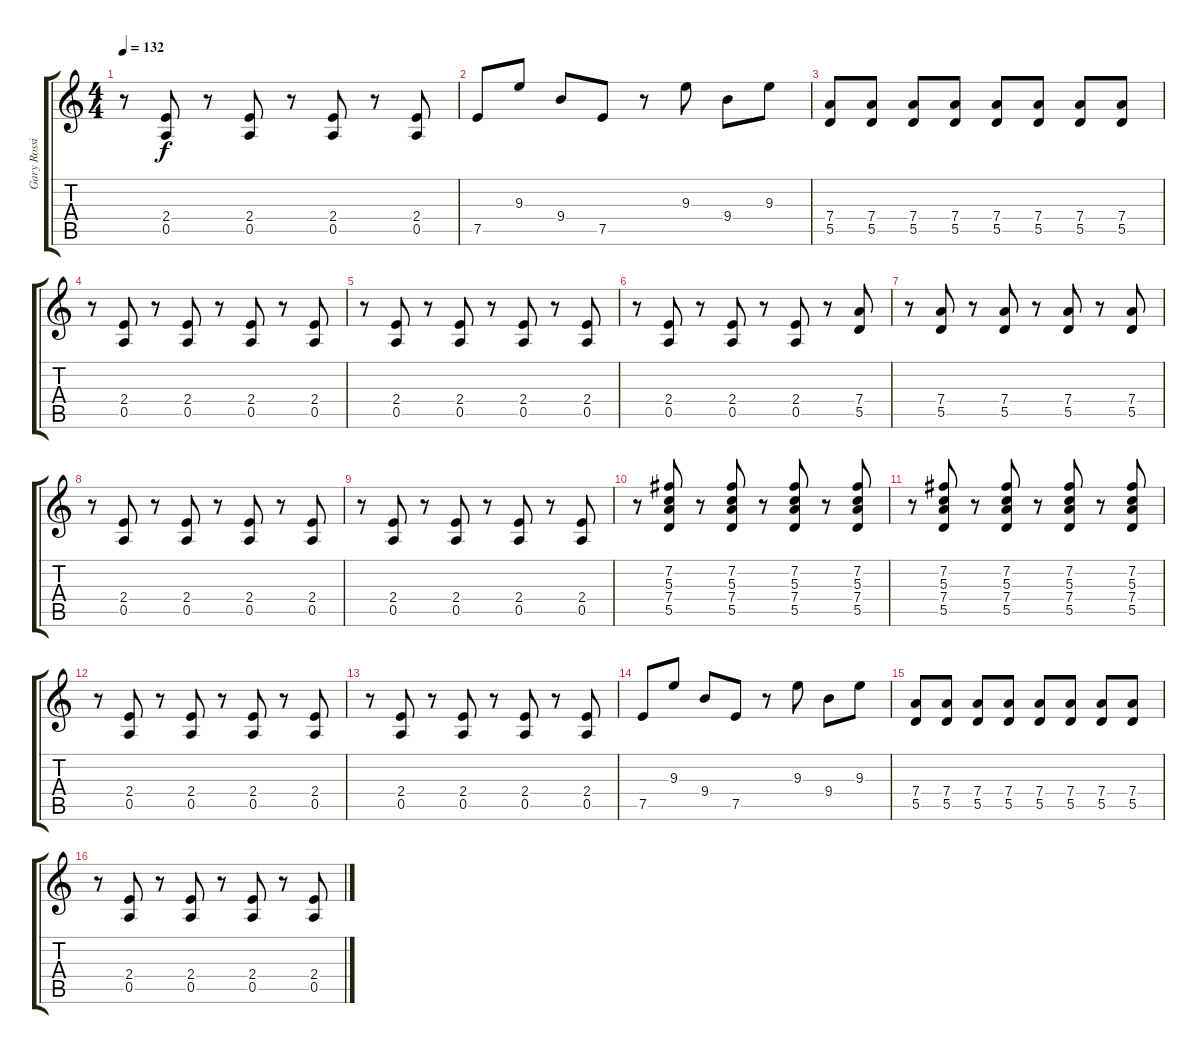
\track ("Gary Rossington" "Gary Rossi") {instrument overdrivenguitar}
\staff {score tabs}
\tuning (E4 B3 G3 D3 A2 E2) {hide}
\ts (4 4)
\tempo 132
\clef g2
\ks c
r.8{dy f} (2.4 0.5).8 r.8 (2.4 0.5).8 r.8 (2.4 0.5).8 r.8 (2.4 0.5).8 |
7.5.8 9.3.8 9.4.8 7.5.8 r.8 9.3.8 9.4.8 9.3.8 |
(7.4 5.5).8 (7.4 5.5).8 (7.4 5.5).8 (7.4 5.5).8 (7.4 5.5).8 (7.4 5.5).8 (7.4 5.5).8 (7.4 5.5).8 |
r.8 (2.4 0.5).8 r.8 (2.4 0.5).8 r.8 (2.4 0.5).8 r.8 (2.4 0.5).8 |
r.8 (2.4 0.5).8 r.8 (2.4 0.5).8 r.8 (2.4 0.5).8 r.8 (2.4 0.5).8 |
r.8 (2.4 0.5).8 r.8 (2.4 0.5).8 r.8 (2.4 0.5).8 r.8 (7.4 5.5).8 |
r.8 (7.4 5.5).8 r.8 (7.4 5.5).8 r.8 (7.4 5.5).8 r.8 (7.4 5.5).8 |
r.8 (2.4 0.5).8 r.8 (2.4 0.5).8 r.8 (2.4 0.5).8 r.8 (2.4 0.5).8 |
r.8 (2.4 0.5).8 r.8 (2.4 0.5).8 r.8 (2.4 0.5).8 r.8 (2.4 0.5).8 |
r.8 (7.2 5.3 7.4 5.5).8 r.8 (7.2 5.3 7.4 5.5).8 r.8 (7.2 5.3 7.4 5.5).8 r.8 (7.2 5.3 7.4 5.5).8 |
r.8 (7.2 5.3 7.4 5.5).8 r.8 (7.2 5.3 7.4 5.5).8 r.8 (7.2 5.3 7.4 5.5).8 r.8 (7.2 5.3 7.4 5.5).8 |
r.8 (2.4 0.5).8 r.8 (2.4 0.5).8 r.8 (2.4 0.5).8 r.8 (2.4 0.5).8 |
r.8 (2.4 0.5).8 r.8 (2.4 0.5).8 r.8 (2.4 0.5).8 r.8 (2.4 0.5).8 |
7.5.8 9.3.8 9.4.8 7.5.8 r.8 9.3.8 9.4.8 9.3.8 |
(7.4 5.5).8 (7.4 5.5).8 (7.4 5.5).8 (7.4 5.5).8 (7.4 5.5).8 (7.4 5.5).8 (7.4 5.5).8 (7.4 5.5).8 |
r.8 (2.4 0.5).8 r.8 (2.4 0.5).8 r.8 (2.4 0.5).8 r.8 (2.4 0.5).8
